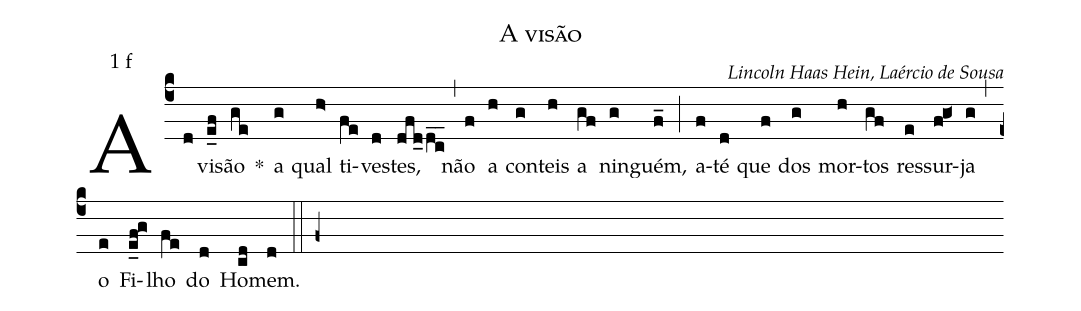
name: A visão;
mode: 1;
mode-differentia: f;
commentary: Lincoln Haas Hein, Laércio de Sousa;
%%
(c4)

A(d) vi(e_f)são(ge) *() a(g) qual(h>) ti(fe)ves(d)tes,(dfd_dc__) (,) não(f) a(h) con(g)teis(h) a(gf) nin(g)guém,(f_) (;) a(f)té(d) que(f) dos(g) mor(h)tos(gf) res(e)sur(fg<)ja(g) (,) o(e) Fi(e_f!g)lho(fe) do(d) Ho(cd)mem.(d)

(::f+)
